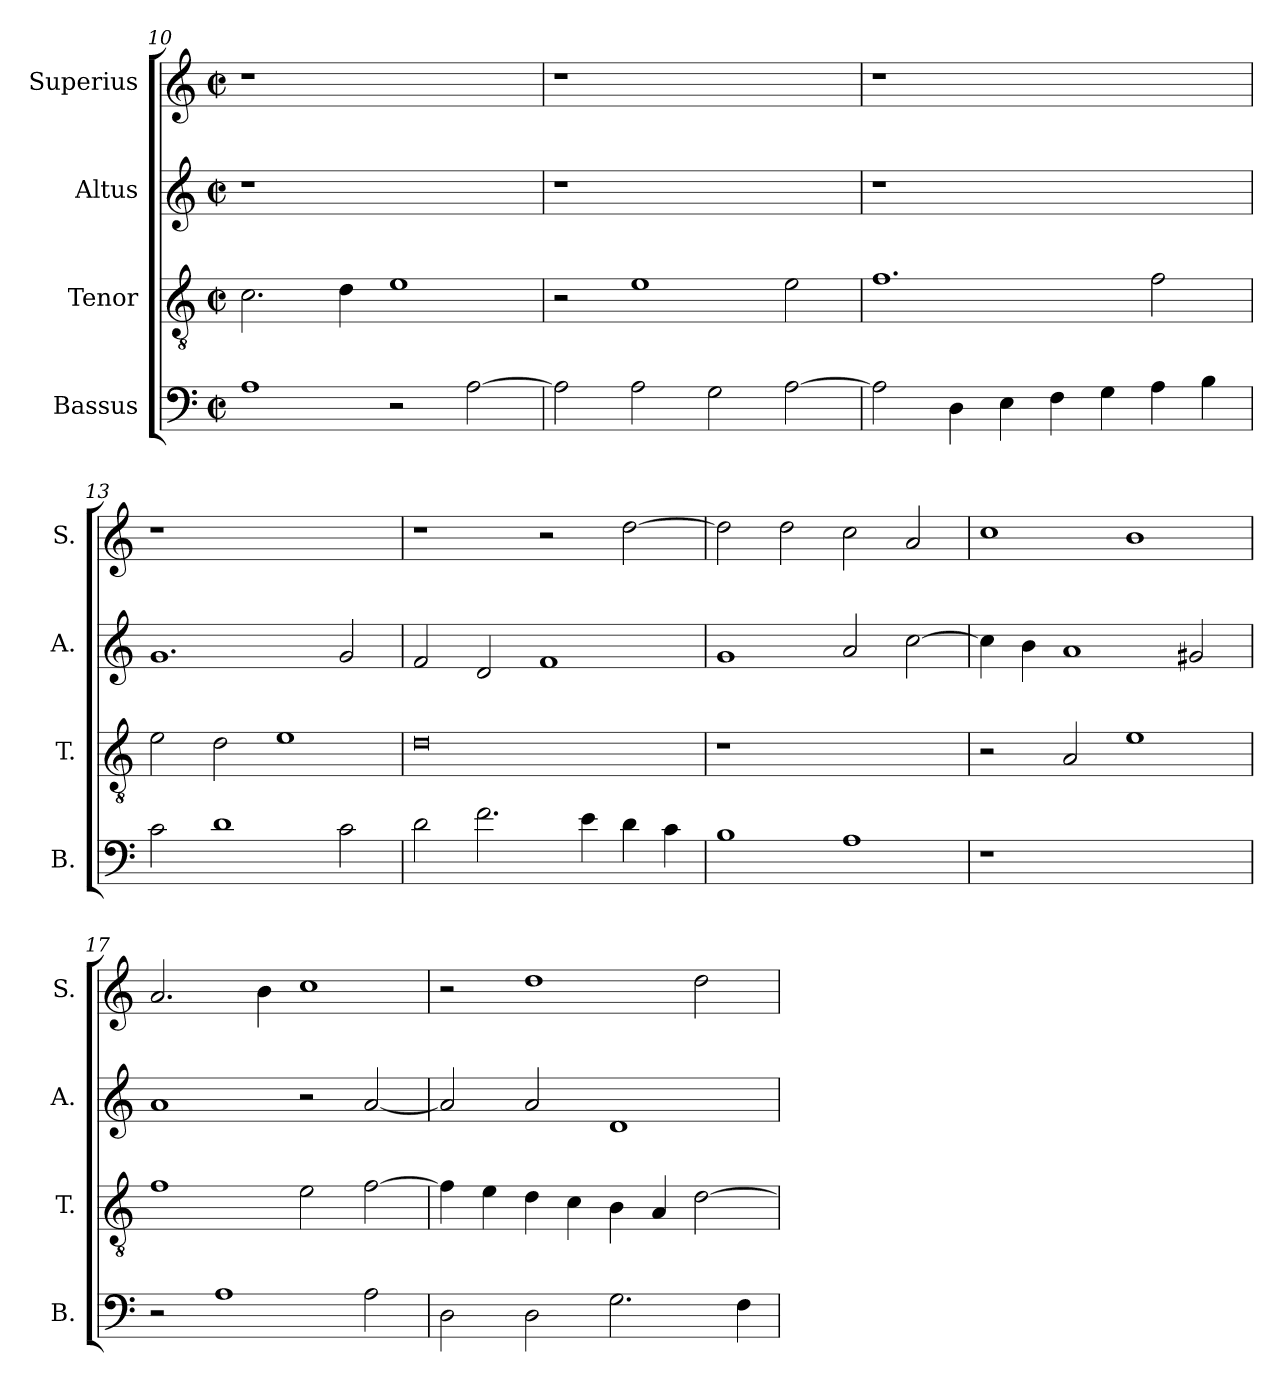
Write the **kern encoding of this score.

**kern	**kern	**kern	**kern
*part4	*part3	*part2	*part1
*staff4	*staff3	*staff2	*staff1
*I"Bassus	*I"Tenor	*I"Altus	*I"Superius
*I'B.	*I'T.	*I'A.	*I'S.
*clefF4	*clefGv2	*clefG2	*clefG2
*	*ITrd7c12	*	*
*k[]	*k[]	*k[]	*k[]
*C:	*C:	*C:	*C:
*M2/2	*M2/2	*M2/2	*M2/2
*met(c|)	*met(c|)	*met(c|)	*met(c|)
=10	=10	=10	=10
!	!	!LO:N:vis=1	!LO:N:vis=1
1Ai	2.Ci\	1r	1r
.	4Di\	.	.
2r	1Ei	1ryy	1ryy
[>2Ai\	.	.	.
!!LO:LB:g=z
=11	=11	=11	=11
!	!	!LO:N:vis=1	!LO:N:vis=1
2Ai\]	2r	1r	1r
2Ai\	1Ei	.	.
2Gi\	.	1ryy	1ryy
[>2Ai\	2Ei\	.	.
=12	=12	=12	=12
!	!	!LO:N:vis=1	!LO:N:vis=1
2Ai\]	1.Fi	1r	1r
4Di\	.	.	.
4Ei\	.	.	.
4Fi\	.	1ryy	1ryy
4Gi\	.	.	.
4Ai\	2Fi\	.	.
4Bi\	.	.	.
=13	=13	=13	=13
!	!	!	!LO:N:vis=1
2ci\	2Ei\	1.gi	1r
1di	2Di\	.	.
.	1Ei	.	1ryy
2ci\	.	2gi/	.
=14	=14	=14	=14
2di\	0Di	2fi/	1r
2.fi\	.	2di/	.
.	.	1fi	2r
4ei\	.	.	.
4di\	.	.	[>2ddi\
4ci\	.	.	.
=15	=15	=15	=15
!	!LO:N:vis=1	!	!
1Bi	1r	1gi	2ddi\]
.	.	.	2ddi\
1Ai	1ryy	2ai/	2cci\
.	.	[>2cci\	2ai/
!!LO:PB:g=z
=16	=16	=16	=16
!LO:N:vis=1	!	!	!
1r	2r	4cci\]	1cci
.	.	4bi\	.
.	2AAi/	1ai	.
1ryy	1Ei	.	1bi
.	.	2g#Xi/	.
=17	=17	=17	=17
2r	1Fi	1ai	2.ai/
1Ai	.	.	.
.	.	.	4bi\
.	2Ei\	2r	1cci
2Ai\	[>2Fi\	[<2ai/	.
=18	=18	=18	=18
2Di\	4Fi\]	2ai/]	2r
.	4Ei\	.	.
2Di\	4Di\	2ai/	1ddi
.	4Ci\	.	.
2.Gi\	4BBi\	1di	.
.	4AAi/	.	.
.	[>2Di\	.	2ddi\
4Fi\	.	.	.
=	=	=	=
*-	*-	*-	*-
